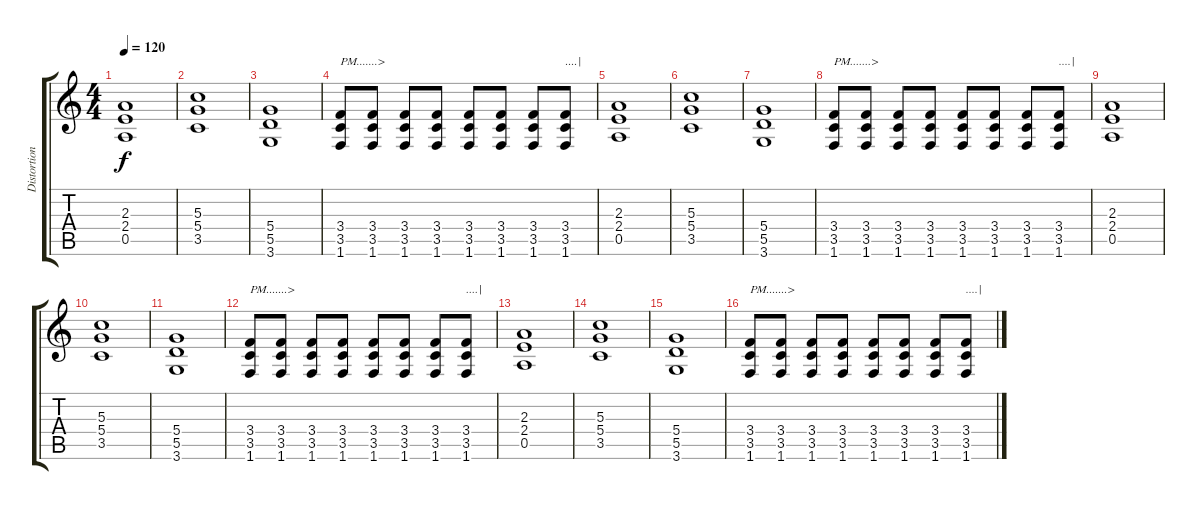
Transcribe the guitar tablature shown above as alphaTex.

\track ("Distortion Guitar#1" "Distortion") {instrument distortionguitar}
\staff {score tabs}
\tuning (E4 B3 G3 D3 A2 E2) {hide}
\ts (4 4)
\tempo 120
\clef g2
\ks c
(2.3 2.4 0.5).1{dy f} |
(5.3 5.4 3.5).1 |
(5.4 5.5 3.6).1 |
(3.4 3.5 1.6).8{txt "PM.......>"} (3.4 3.5 1.6).8 (3.4 3.5 1.6).8 (3.4 3.5 1.6).8 (3.4 3.5 1.6).8 (3.4 3.5 1.6).8 (3.4 3.5 1.6).8 (3.4 3.5 1.6).8{txt "....|"} |
(2.3 2.4 0.5).1 |
(5.3 5.4 3.5).1 |
(5.4 5.5 3.6).1 |
(3.4 3.5 1.6).8{txt "PM.......>"} (3.4 3.5 1.6).8 (3.4 3.5 1.6).8 (3.4 3.5 1.6).8 (3.4 3.5 1.6).8 (3.4 3.5 1.6).8 (3.4 3.5 1.6).8 (3.4 3.5 1.6).8{txt "....|"} |
(2.3 2.4 0.5).1 |
(5.3 5.4 3.5).1 |
(5.4 5.5 3.6).1 |
(3.4 3.5 1.6).8{txt "PM.......>"} (3.4 3.5 1.6).8 (3.4 3.5 1.6).8 (3.4 3.5 1.6).8 (3.4 3.5 1.6).8 (3.4 3.5 1.6).8 (3.4 3.5 1.6).8 (3.4 3.5 1.6).8{txt "....|"} |
(2.3 2.4 0.5).1 |
(5.3 5.4 3.5).1 |
(5.4 5.5 3.6).1 |
(3.4 3.5 1.6).8{txt "PM.......>"} (3.4 3.5 1.6).8 (3.4 3.5 1.6).8 (3.4 3.5 1.6).8 (3.4 3.5 1.6).8 (3.4 3.5 1.6).8 (3.4 3.5 1.6).8 (3.4 3.5 1.6).8{txt "....|"}
